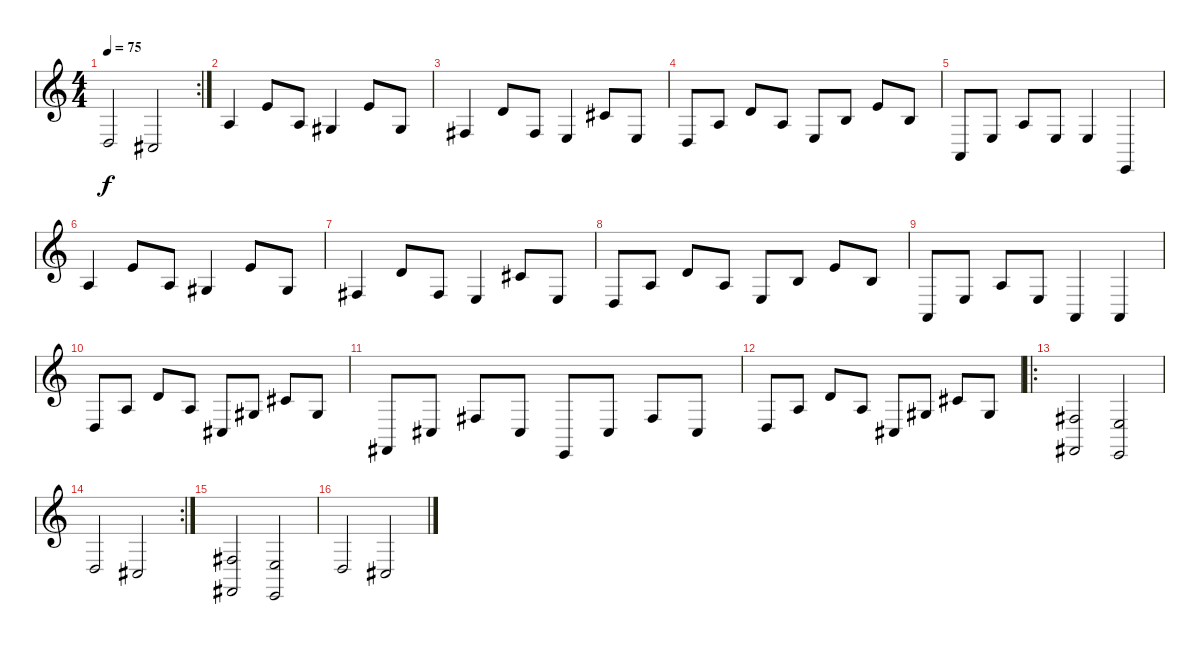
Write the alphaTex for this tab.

\track "" {instrument brightacousticpiano}
\staff {score}
\tuning (E4 B3 G3 D3 A2 E2) {hide}
\rc 2
\ts (4 4)
\tempo 75
\clef g2
\ks c
0.4.2{dy f} 4.5.2 |
2.3.4 0.1.8 2.3.8 1.3.4 0.1.8 1.3.8 |
4.4.4 3.2.8 4.4.8 2.4.4 2.2.8 2.4.8 |
0.4.8 2.3.8 3.2.8 2.3.8 2.4.8 0.2.8 0.1.8 0.2.8 |
0.5.8 2.4.8 2.3.8 2.4.8 2.4.4 0.6.4 |
2.3.4 0.1.8 2.3.8 1.3.4 0.1.8 1.3.8 |
4.4.4 3.2.8 4.4.8 2.4.4 2.2.8 2.4.8 |
0.4.8 2.3.8 3.2.8 2.3.8 2.4.8 0.2.8 0.1.8 0.2.8 |
0.5.8 2.4.8 2.3.8 2.4.8 0.5.4 0.5.4 |
0.4.8 2.3.8 3.2.8 2.3.8 4.5.8 1.3.8 2.2.8 1.3.8 |
2.6.8 4.5.8 4.4.8 4.5.8 0.6.8 4.5.8 4.4.8 4.5.8 |
0.4.8 2.3.8 3.2.8 2.3.8 4.5.8 1.3.8 2.2.8 1.3.8 |
\ro
(4.4 2.6).2 (2.4 0.6).2 |
\rc 2
0.4.2 4.5.2 |
(4.4 2.6).2 (2.4 0.6).2 |
0.4.2 4.5.2
